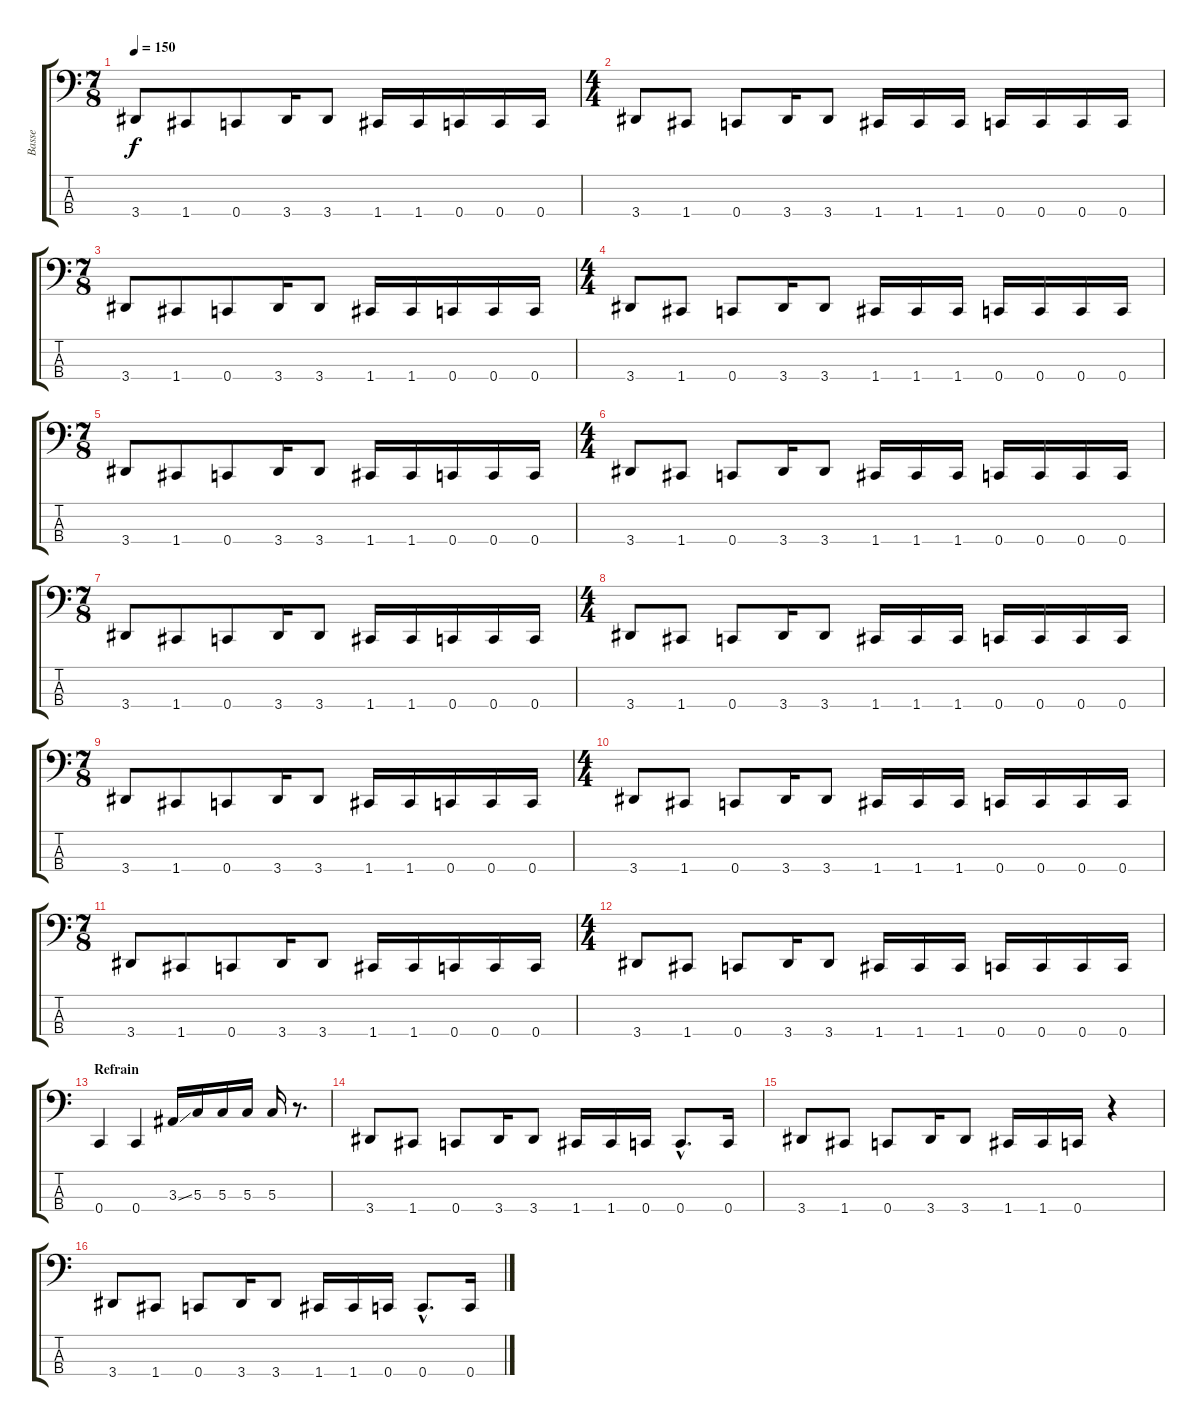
\track ("Basse" "Basse") {instrument electricbasspick}
\staff {score tabs}
\tuning (F2 C2 G1 C1) {hide}
\ts (7 8)
\tempo 150
\clef f4
\ks c
3.4.8{dy f} 1.4.8 0.4.8 3.4.16 3.4.8 1.4.16 1.4.16 0.4.16 0.4.16 0.4.16 |
\ts (4 4)
3.4.8 1.4.8 0.4.8 3.4.16 3.4.8 1.4.16 1.4.16 1.4.16 0.4.16 0.4.16 0.4.16 0.4.16 |
\ts (7 8)
3.4.8 1.4.8 0.4.8 3.4.16 3.4.8 1.4.16 1.4.16 0.4.16 0.4.16 0.4.16 |
\ts (4 4)
3.4.8 1.4.8 0.4.8 3.4.16 3.4.8 1.4.16 1.4.16 1.4.16 0.4.16 0.4.16 0.4.16 0.4.16 |
\ts (7 8)
3.4.8 1.4.8 0.4.8 3.4.16 3.4.8 1.4.16 1.4.16 0.4.16 0.4.16 0.4.16 |
\ts (4 4)
3.4.8 1.4.8 0.4.8 3.4.16 3.4.8 1.4.16 1.4.16 1.4.16 0.4.16 0.4.16 0.4.16 0.4.16 |
\ts (7 8)
3.4.8 1.4.8 0.4.8 3.4.16 3.4.8 1.4.16 1.4.16 0.4.16 0.4.16 0.4.16 |
\ts (4 4)
3.4.8 1.4.8 0.4.8 3.4.16 3.4.8 1.4.16 1.4.16 1.4.16 0.4.16 0.4.16 0.4.16 0.4.16 |
\ts (7 8)
3.4.8 1.4.8 0.4.8 3.4.16 3.4.8 1.4.16 1.4.16 0.4.16 0.4.16 0.4.16 |
\ts (4 4)
3.4.8 1.4.8 0.4.8 3.4.16 3.4.8 1.4.16 1.4.16 1.4.16 0.4.16 0.4.16 0.4.16 0.4.16 |
\ts (7 8)
3.4.8 1.4.8 0.4.8 3.4.16 3.4.8 1.4.16 1.4.16 0.4.16 0.4.16 0.4.16 |
\ts (4 4)
3.4.8 1.4.8 0.4.8 3.4.16 3.4.8 1.4.16 1.4.16 1.4.16 0.4.16 0.4.16 0.4.16 0.4.16 |
\section ("" "Refrain")
0.4.4 0.4.4 3.3{ss}.16 5.3.16 5.3.16 5.3.16 5.3.16 r.8{d} |
3.4.8 1.4.8 0.4.8 3.4.16 3.4.8 1.4.16 1.4.16 0.4.16 0.4{hac}.8{d} 0.4.16 |
3.4.8 1.4.8 0.4.8 3.4.16 3.4.8 1.4.16 1.4.16 0.4.16 r.4 |
3.4.8 1.4.8 0.4.8 3.4.16 3.4.8 1.4.16 1.4.16 0.4.16 0.4{hac}.8{d} 0.4.16
